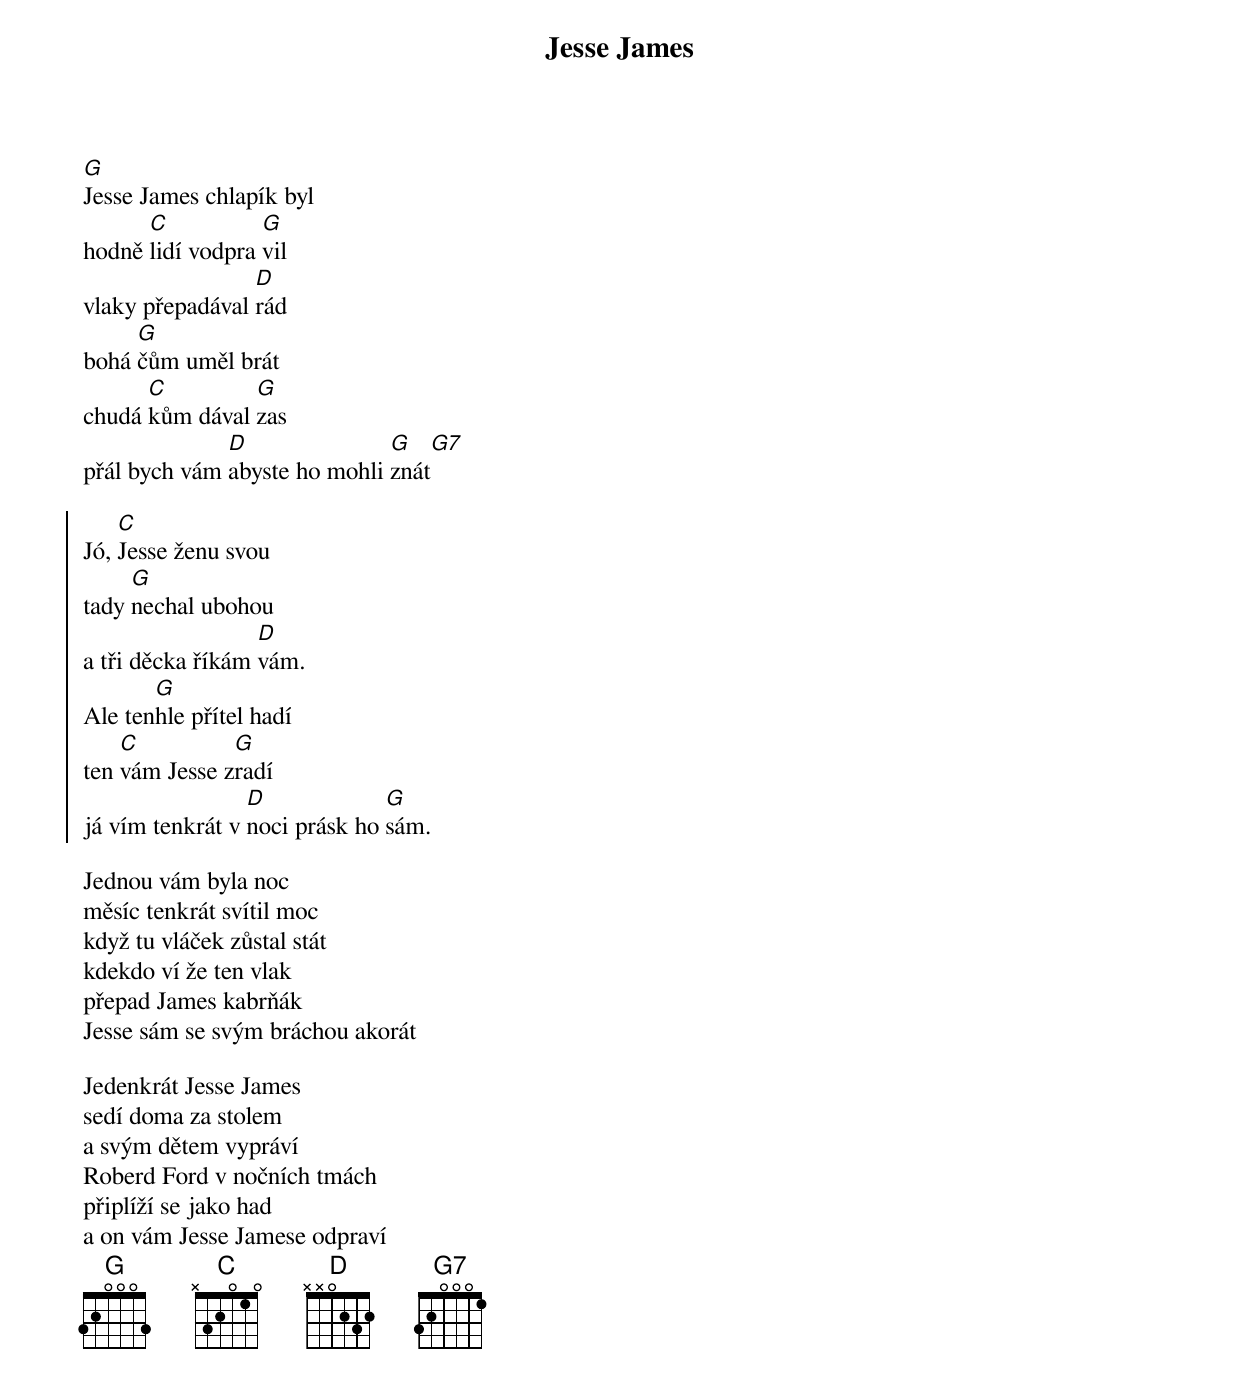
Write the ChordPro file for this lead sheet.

{title: Jesse James}

[G]Jesse James chlapík byl
hodně [C]lidí vodpra [G]vil
vlaky přepadával [D]rád
bohá [G]čům uměl brát
chudá [C]kům dával [G]zas
přál bych vám [D]abyste ho mohli [G]znát[G7]

{start_of_chorus}
Jó, [C]Jesse ženu svou
tady [G]nechal ubohou
a tři děcka říkám [D]vám.
Ale ten[G]hle přítel hadí
ten [C]vám Jesse z[G]radí
já vím tenkrát v [D]noci prásk ho [G]sám.
{end_of_chorus}

Jednou vám byla noc
měsíc tenkrát svítil moc
když tu vláček zůstal stát
kdekdo ví že ten vlak
přepad James kabrňák
Jesse sám se svým bráchou akorát

Jedenkrát Jesse James
sedí doma za stolem
a svým dětem vypráví
Roberd Ford v nočních tmách
připlíží se jako had
a on vám Jesse Jamese odpraví
